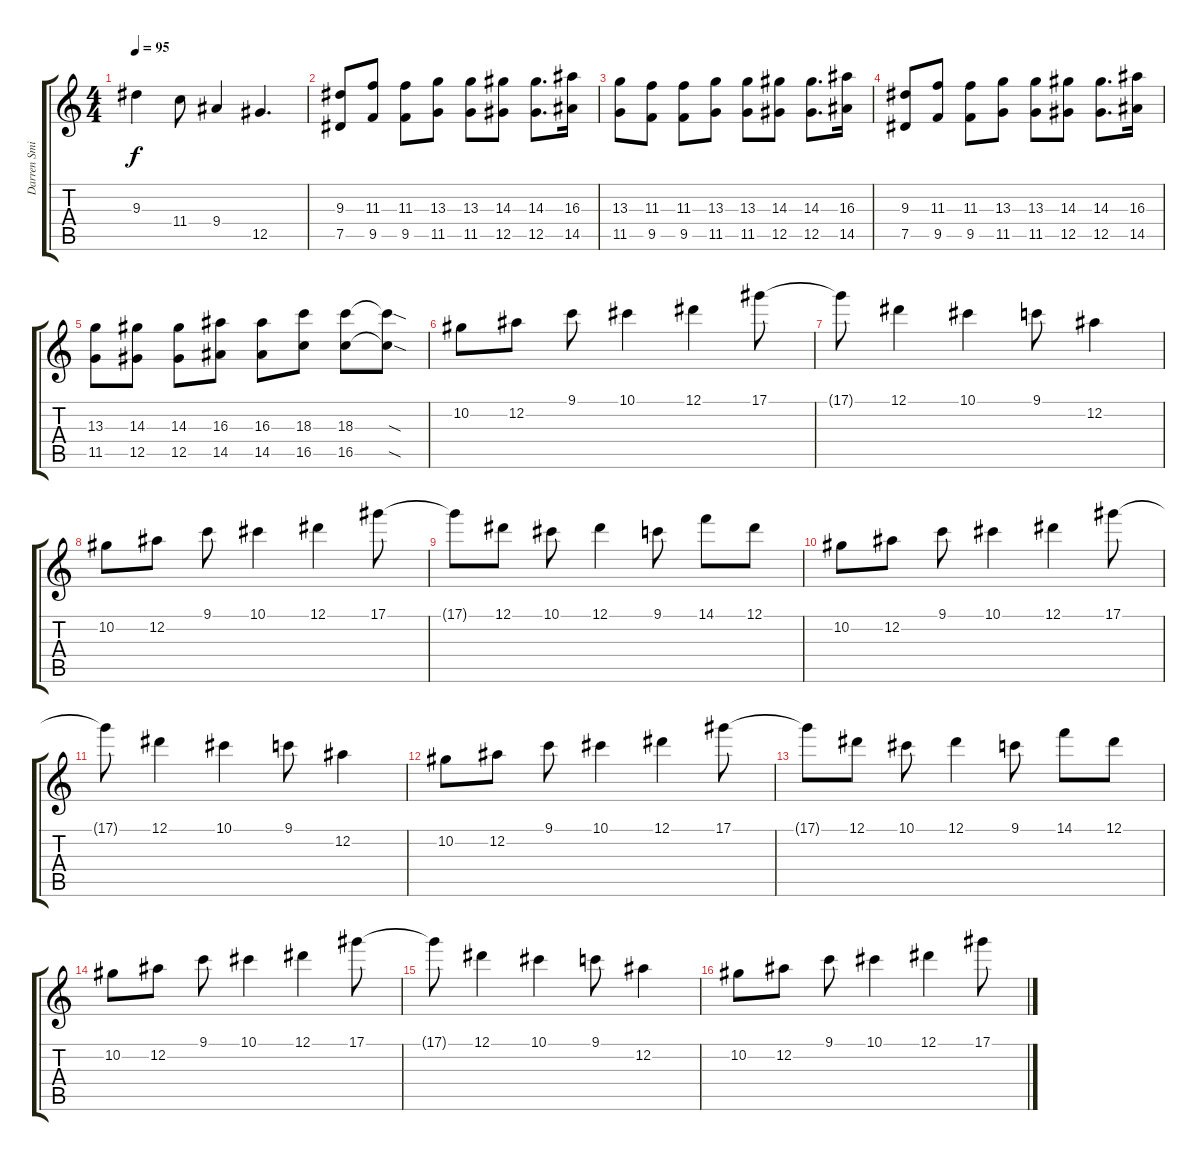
\track ("Darren Smith" "Darren Smi") {instrument distortionguitar}
\staff {score tabs}
\tuning (Eb4 Bb3 Gb3 Db3 Ab2 Db2) {hide}
\ts (4 4)
\tempo 95
\clef g2
\ks c
9.3.4{dy f} 11.4.8 9.4.4 12.5.4{d} |
(9.3 7.5).8 (11.3 9.5).8 (11.3 9.5).8 (13.3 11.5).8 (13.3 11.5).8 (14.3 12.5).8 (14.3 12.5).8{d} (16.3 14.5).16 |
(13.3 11.5).8 (11.3 9.5).8 (11.3 9.5).8 (13.3 11.5).8 (13.3 11.5).8 (14.3 12.5).8 (14.3 12.5).8{d} (16.3 14.5).16 |
(9.3 7.5).8 (11.3 9.5).8 (11.3 9.5).8 (13.3 11.5).8 (13.3 11.5).8 (14.3 12.5).8 (14.3 12.5).8{d} (16.3 14.5).16 |
(13.3 11.5).8 (14.3 12.5).8 (14.3 12.5).8 (16.3 14.5).8 (16.3 14.5).8 (18.3 16.5).8 (18.3 16.5).8 (18.3{sod t} 16.5{sod t}).8 |
10.2.8 12.2.8 9.1.8 10.1.4 12.1.4 17.1.8 |
17.1{t}.8 12.1.4 10.1.4 9.1.8 12.2.4 |
10.2.8 12.2.8 9.1.8 10.1.4 12.1.4 17.1.8 |
17.1{t}.8 12.1.8 10.1.8 12.1.4 9.1.8 14.1.8 12.1.8 |
10.2.8 12.2.8 9.1.8 10.1.4 12.1.4 17.1.8 |
17.1{t}.8 12.1.4 10.1.4 9.1.8 12.2.4 |
10.2.8 12.2.8 9.1.8 10.1.4 12.1.4 17.1.8 |
17.1{t}.8 12.1.8 10.1.8 12.1.4 9.1.8 14.1.8 12.1.8 |
10.2.8 12.2.8 9.1.8 10.1.4 12.1.4 17.1.8 |
17.1{t}.8 12.1.4 10.1.4 9.1.8 12.2.4 |
10.2.8 12.2.8 9.1.8 10.1.4 12.1.4 17.1.8
